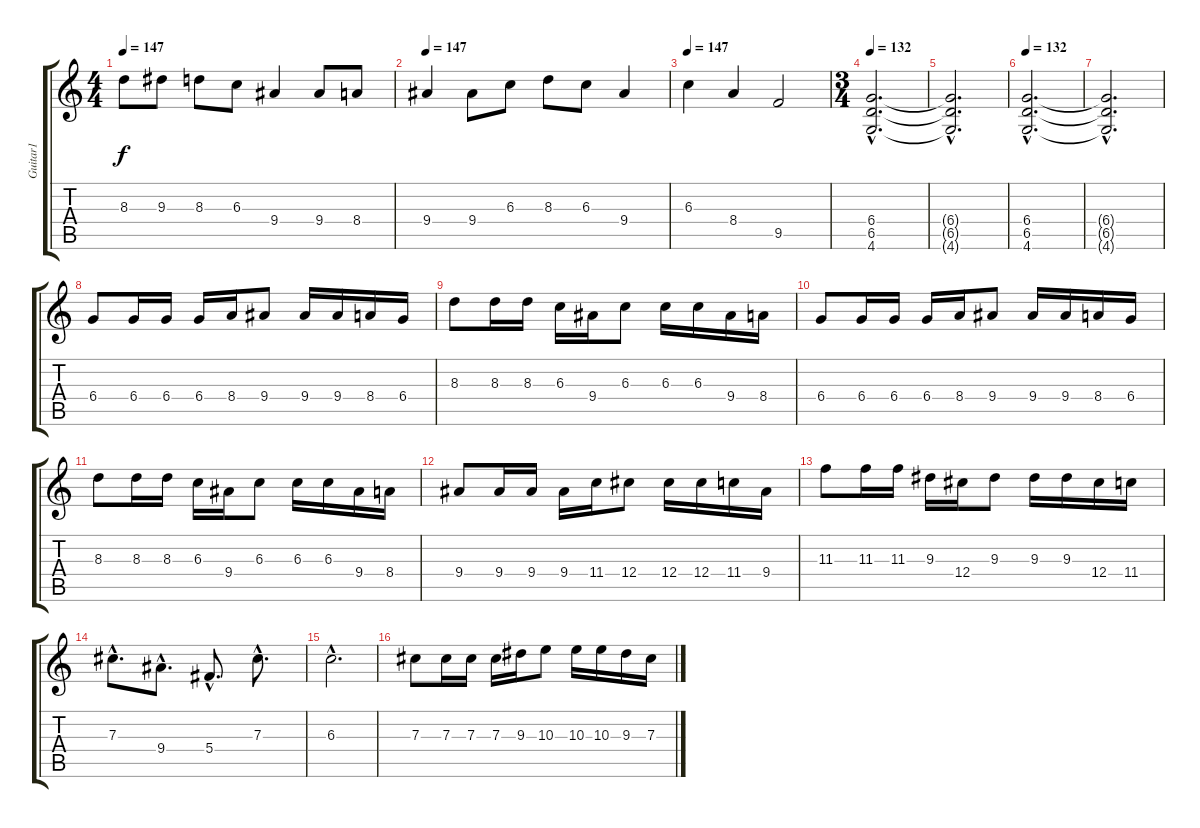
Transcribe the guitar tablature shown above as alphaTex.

\track ("Guitar1" "Guitar1") {instrument distortionguitar}
\staff {score tabs}
\tuning (Eb4 Bb3 Gb3 Db3 Ab2 Eb2) {hide}
\ts (4 4)
\tempo 147
\clef g2
\ks c
8.3.8{dy f} 9.3.8 8.3.8 6.3.8 9.4.4 9.4.8 8.4.8 |
\tempo 141
\tempo 147
9.4.4 9.4.8 6.3.8 8.3.8 6.3.8 9.4.4 |
\tempo 147
6.3.4 8.4.4 9.5.2 |
\ts (3 4)
\tempo 132
(6.4{hac} 6.5{hac} 4.6{hac}).2{d} |
(6.4{hac t} 6.5{hac t} 4.6{hac t}).2{d} |
\tempo 132
(6.4{hac} 6.5{hac} 4.6{hac}).2{d} |
(6.4{hac t} 6.5{hac t} 4.6{hac t}).2{d} |
6.4.8 6.4.16 6.4.16 6.4.16 8.4.16 9.4.8 9.4.16 9.4.16 8.4.16 6.4.16 |
8.3.8 8.3.16 8.3.16 6.3.16 9.4.16 6.3.8 6.3.16 6.3.16 9.4.16 8.4.16 |
6.4.8 6.4.16 6.4.16 6.4.16 8.4.16 9.4.8 9.4.16 9.4.16 8.4.16 6.4.16 |
8.3.8 8.3.16 8.3.16 6.3.16 9.4.16 6.3.8 6.3.16 6.3.16 9.4.16 8.4.16 |
9.4.8 9.4.16 9.4.16 9.4.16 11.4.16 12.4.8 12.4.16 12.4.16 11.4.16 9.4.16 |
11.3.8 11.3.16 11.3.16 9.3.16 12.4.16 9.3.8 9.3.16 9.3.16 12.4.16 11.4.16 |
7.3{hac}.8{d} 9.4{hac}.8{d} 5.4{hac}.8{d} 7.3{hac}.8{d} |
6.3{hac}.2{d} |
7.3.8 7.3.16 7.3.16 7.3.16 9.3.16 10.3.8 10.3.16 10.3.16 9.3.16 7.3.16
